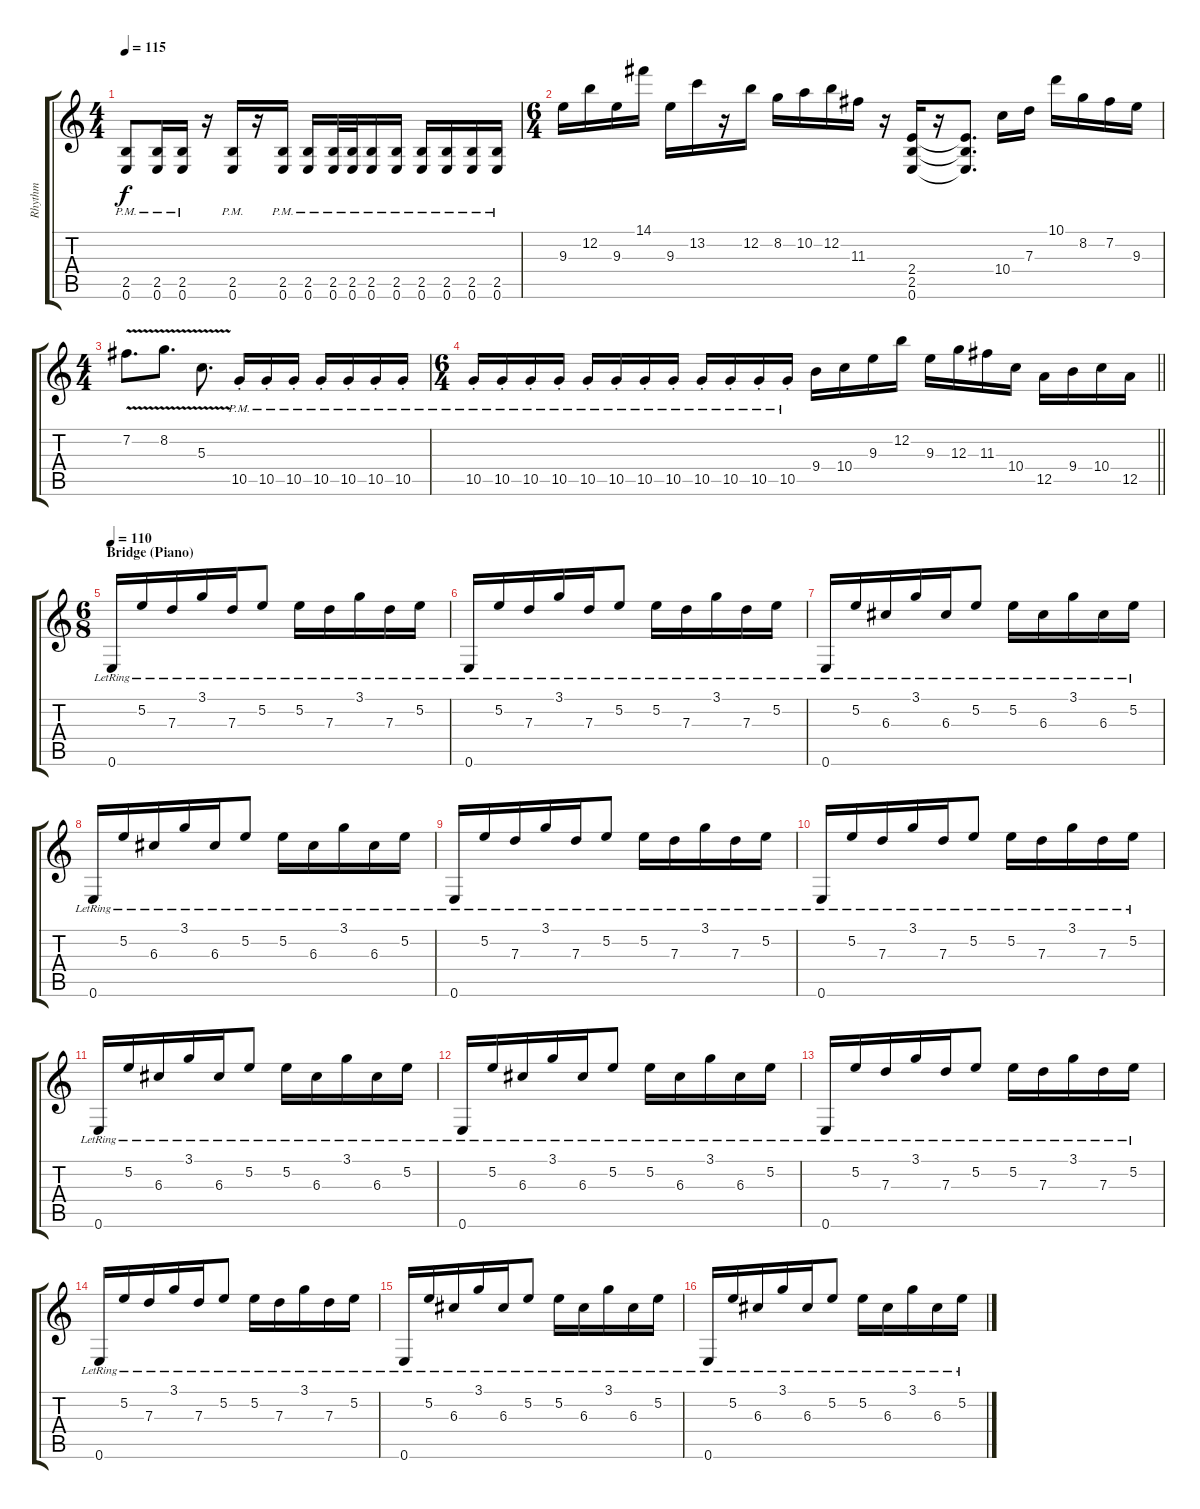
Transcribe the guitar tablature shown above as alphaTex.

\track ("Rhythm" "Rhythm") {instrument distortionguitar}
\staff {score tabs}
\tuning (E4 B3 G3 D3 A2 E2) {hide}
\ts (4 4)
\tempo 115
\clef g2
\ks c
(2.5{pm} 0.6{pm}).8{dy f} (2.5{pm} 0.6{pm}).16 (2.5{pm} 0.6{pm}).16 r.16 (2.5{pm} 0.6{pm}).16 r.16 (2.5{pm} 0.6{pm}).16 (2.5{pm} 0.6{pm}).16 (2.5{pm} 0.6{pm}).32 (2.5{pm} 0.6{pm}).32 (2.5{pm} 0.6{pm}).16 (2.5{pm} 0.6{pm}).16 (2.5{pm} 0.6{pm}).16 (2.5{pm} 0.6{pm}).16 (2.5{pm} 0.6{pm}).16 (2.5{pm} 0.6{pm}).16 |
\ts (6 4)
9.3.16 12.2.16 9.3.16 14.1.16 9.3.16 13.2.16 r.16 12.2.16 8.2.16 10.2.16 12.2.16 11.3.16 r.16 (2.4 2.5 0.6).16 r.16 (2.4{t} 2.5{t} 0.6{t}).8{d} 10.4.16 7.3.16 10.1.16 8.2.16 7.2.16 9.3.16 |
\ts (4 4)
7.2{v}.8{d} 8.2{v}.8{d} 5.3{v}.8{d} 10.5{pm st}.16 10.5{pm st}.16 10.5{pm st}.16 10.5{pm st}.16 10.5{pm st}.16 10.5{pm st}.16 10.5{pm st}.16 |
\ts (6 4)
\barLineRight lightlight
10.5{pm st}.16 10.5{pm st}.16 10.5{pm st}.16 10.5{pm st}.16 10.5{pm st}.16 10.5{pm st}.16 10.5{pm st}.16 10.5{pm st}.16 10.5{pm st}.16 10.5{pm st}.16 10.5{pm st}.16 10.5{pm st}.16 9.4.16 10.4.16 9.3.16 12.2.16 9.3.16 12.3.16 11.3.16 10.4.16 12.5.16 9.4.16 10.4.16 12.5.16 |
\ts (6 8)
\section ("" "Bridge (Piano)")
\tempo 110
0.6{lr}.16{volume 7 instrument acousticguitarnylon} 5.2{lr}.16 7.3{lr}.16 3.1{lr}.16 7.3{lr}.16 5.2{lr}.8 5.2{lr}.16 7.3{lr}.16 3.1{lr}.16 7.3{lr}.16 5.2{lr}.16 |
0.6{lr}.16 5.2{lr}.16 7.3{lr}.16 3.1{lr}.16 7.3{lr}.16 5.2{lr}.8 5.2{lr}.16 7.3{lr}.16 3.1{lr}.16 7.3{lr}.16 5.2{lr}.16 |
0.6{lr}.16 5.2{lr}.16 6.3{lr}.16 3.1{lr}.16 6.3{lr}.16 5.2{lr}.8 5.2{lr}.16 6.3{lr}.16 3.1{lr}.16 6.3{lr}.16 5.2{lr}.16 |
0.6{lr}.16 5.2{lr}.16 6.3{lr}.16 3.1{lr}.16 6.3{lr}.16 5.2{lr}.8 5.2{lr}.16 6.3{lr}.16 3.1{lr}.16 6.3{lr}.16 5.2{lr}.16 |
0.6{lr}.16 5.2{lr}.16 7.3{lr}.16 3.1{lr}.16 7.3{lr}.16 5.2{lr}.8 5.2{lr}.16 7.3{lr}.16 3.1{lr}.16 7.3{lr}.16 5.2{lr}.16 |
0.6{lr}.16 5.2{lr}.16 7.3{lr}.16 3.1{lr}.16 7.3{lr}.16 5.2{lr}.8 5.2{lr}.16 7.3{lr}.16 3.1{lr}.16 7.3{lr}.16 5.2{lr}.16 |
0.6{lr}.16 5.2{lr}.16 6.3{lr}.16 3.1{lr}.16 6.3{lr}.16 5.2{lr}.8 5.2{lr}.16 6.3{lr}.16 3.1{lr}.16 6.3{lr}.16 5.2{lr}.16 |
0.6{lr}.16 5.2{lr}.16 6.3{lr}.16 3.1{lr}.16 6.3{lr}.16 5.2{lr}.8 5.2{lr}.16 6.3{lr}.16 3.1{lr}.16 6.3{lr}.16 5.2{lr}.16 |
0.6{lr}.16 5.2{lr}.16 7.3{lr}.16 3.1{lr}.16 7.3{lr}.16 5.2{lr}.8 5.2{lr}.16 7.3{lr}.16 3.1{lr}.16 7.3{lr}.16 5.2{lr}.16 |
0.6{lr}.16 5.2{lr}.16 7.3{lr}.16 3.1{lr}.16 7.3{lr}.16 5.2{lr}.8 5.2{lr}.16 7.3{lr}.16 3.1{lr}.16 7.3{lr}.16 5.2{lr}.16 |
0.6{lr}.16 5.2{lr}.16 6.3{lr}.16 3.1{lr}.16 6.3{lr}.16 5.2{lr}.8 5.2{lr}.16 6.3{lr}.16 3.1{lr}.16 6.3{lr}.16 5.2{lr}.16 |
0.6{lr}.16 5.2{lr}.16 6.3{lr}.16 3.1{lr}.16 6.3{lr}.16 5.2{lr}.8 5.2{lr}.16 6.3{lr}.16 3.1{lr}.16 6.3{lr}.16 5.2{lr}.16
